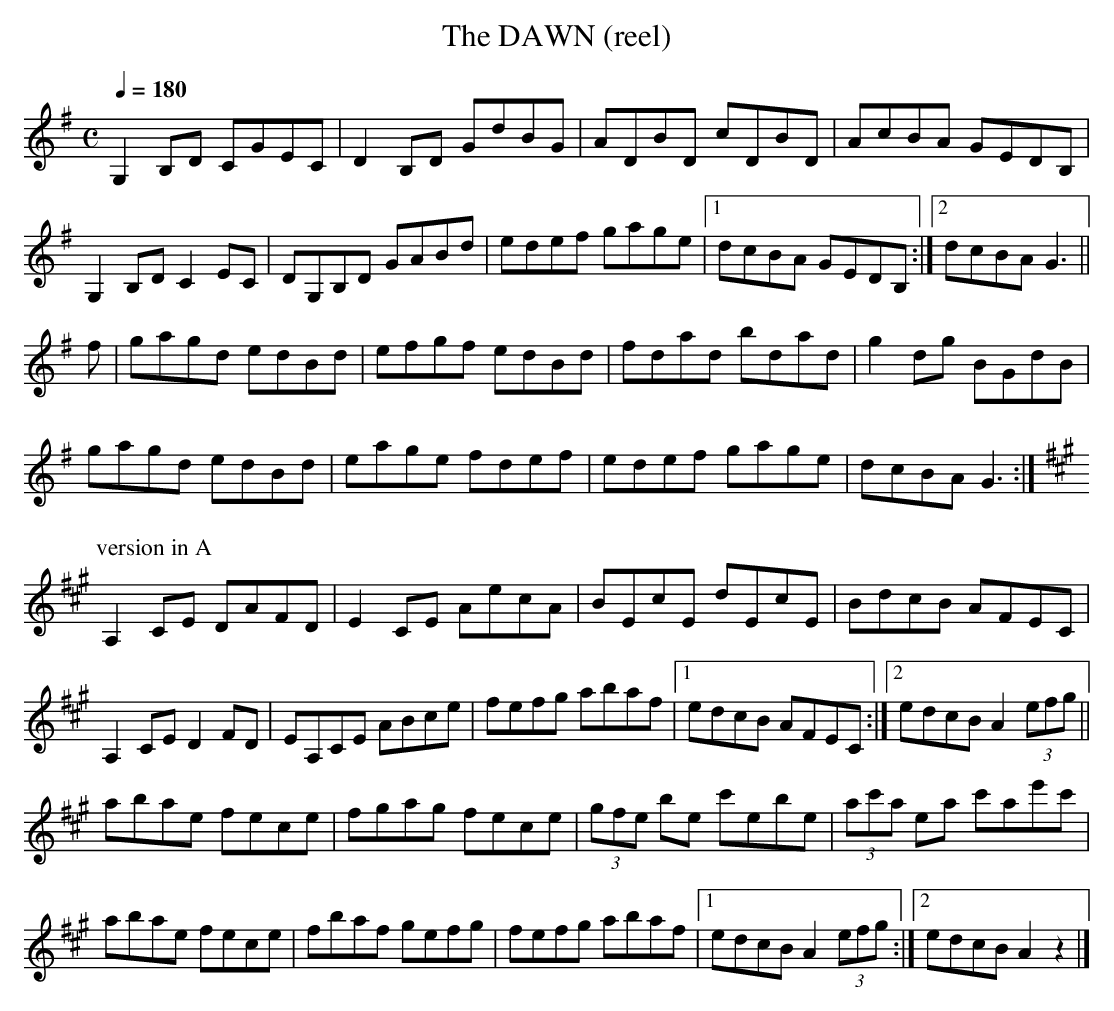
X:1
T:DAWN (reel), The
Q:1/4=180
M:C
K:G
G,2 B,D CGEC|D2B,D GdBG|ADBD cDBD|AcBA GEDB,|
G,2 B,D C2 EC|DG,B,D GABd|edef gage|1 dcBA GEDB, :|2 dcBA G3||
f|gagd edBd|efgf edBd|fdad bdad|g2dg BGdB|
gagd edBd|eage fdef|edef gage|dcBA G3 :|
P:version in A
K:A
A,2 CE DAFD|E2CE AecA|BEcE dEcE|BdcB AFEC|
A,2 CE D2 FD|EA,CE ABce|fefg abaf|1 edcB AFEC :|2 edcB A2 (3efg||
abae fece|fgag fece|(3gfe be c'ebe|(3ac'a ea c'ae'c'|
abae fece|fbaf gefg|fefg abaf|1 edcB A2 (3efg :|2 edcB A2 z2|]
